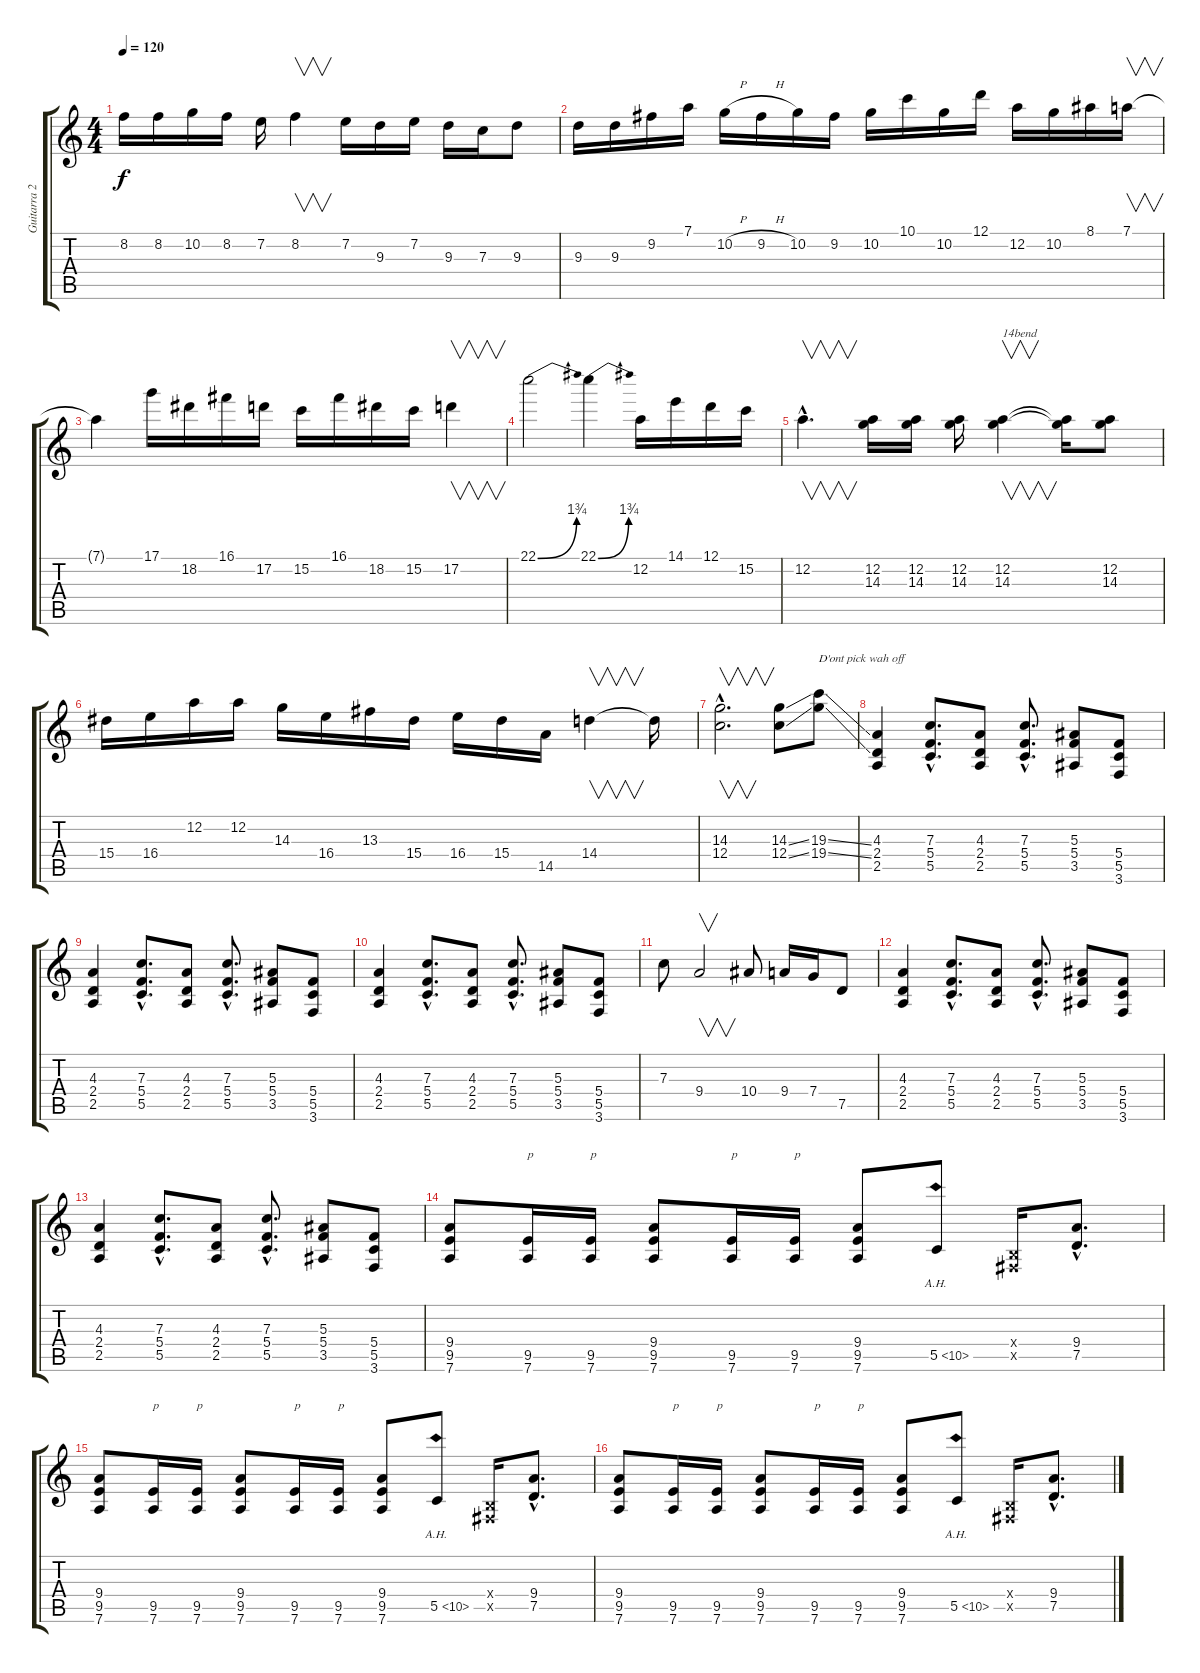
\track ("Guitarra 2" "Guitarra 2") {instrument distortionguitar}
\staff {score tabs}
\tuning (D4 A3 F3 C3 G2 D2) {hide}
\ts (4 4)
\tempo 120
\clef g2
\ks c
8.2.16{dy f} 8.2.16 10.2.16 8.2.16 7.2.16 8.2.4{v} 7.2.16 9.3.16 7.2.16 9.3.16 7.3.16 9.3.8 |
9.3.16 9.3.16 9.2.16 7.1.16 10.2{h}.16 9.2{h}.16 10.2.16 9.2.16 10.2.16 10.1.16 10.2.16 12.1.16 12.2.16 10.2.16 8.1.16 7.1.16{v} |
7.1{t}.4 17.1.16 18.2.16 16.1.16 17.2.16 15.2.16 16.1.16 18.2.16 15.2.16 17.2.4{v} |
22.1{be (bend 0 0 60 7)}.2 22.1{be (bend 0 0 60 7)}.4 12.2.16 14.1.16 12.1.16 15.2.16 |
12.2{hac}.4{v d} (12.2 14.3).16 (12.2 14.3).16 (12.2 14.3).16 (12.2 14.3).4{v txt "14bend "} (12.2{t} 14.3{t}).16 (12.2 14.3).8 |
15.4.16 16.4.16 12.2.16 12.2.16 14.3.16 16.4.16 13.3.16 15.4.16 16.4.16 15.4.16 14.5.16 14.4.4{v} 14.4{t}.16 |
(14.3{hac} 12.4{hac}).2{v d} (14.3{ss} 12.4{ss}).8 (19.3{ss} 19.4{ss}).8{txt "D'ont pick wah off"} |
(4.3 2.4 2.5).4{volume 8} (7.3{hac} 5.4{hac} 5.5{hac}).8{d} (4.3 2.4 2.5).8 (7.3{hac} 5.4{hac} 5.5{hac}).8{d} (5.3 5.4 3.5).8 (5.4 5.5 3.6).8 |
(4.3 2.4 2.5).4 (7.3{hac} 5.4{hac} 5.5{hac}).8{d} (4.3 2.4 2.5).8 (7.3{hac} 5.4{hac} 5.5{hac}).8{d} (5.3 5.4 3.5).8 (5.4 5.5 3.6).8 |
(4.3 2.4 2.5).4 (7.3{hac} 5.4{hac} 5.5{hac}).8{d} (4.3 2.4 2.5).8 (7.3{hac} 5.4{hac} 5.5{hac}).8{d} (5.3 5.4 3.5).8 (5.4 5.5 3.6).8 |
7.3.8 9.4.2{v} 10.4.8 9.4.16 7.4.16 7.5.8 |
(4.3 2.4 2.5).4 (7.3{hac} 5.4{hac} 5.5{hac}).8{d} (4.3 2.4 2.5).8 (7.3{hac} 5.4{hac} 5.5{hac}).8{d} (5.3 5.4 3.5).8 (5.4 5.5 3.6).8 |
(4.3 2.4 2.5).4 (7.3{hac} 5.4{hac} 5.5{hac}).8{d} (4.3 2.4 2.5).8 (7.3{hac} 5.4{hac} 5.5{hac}).8{d} (5.3 5.4 3.5).8 (5.4 5.5 3.6).8 |
(9.4 9.5 7.6).8 (9.5 7.6).16{txt "p"} (9.5 7.6).16{txt "p"} (9.4 9.5 7.6).8 (9.5 7.6).16{txt "p"} (9.5 7.6).16{txt "p"} (9.4 9.5 7.6).8 5.5{ah 5}.8 (-1.4{x} -1.5{x}).16 (9.4{hac} 7.5{hac}).8{d} |
(9.4 9.5 7.6).8 (9.5 7.6).16{txt "p"} (9.5 7.6).16{txt "p"} (9.4 9.5 7.6).8 (9.5 7.6).16{txt "p"} (9.5 7.6).16{txt "p"} (9.4 9.5 7.6).8 5.5{ah 5}.8 (-1.4{x} -1.5{x}).16 (9.4{hac} 7.5{hac}).8{d} |
(9.4 9.5 7.6).8 (9.5 7.6).16{txt "p"} (9.5 7.6).16{txt "p"} (9.4 9.5 7.6).8 (9.5 7.6).16{txt "p"} (9.5 7.6).16{txt "p"} (9.4 9.5 7.6).8 5.5{ah 5}.8 (-1.4{x} -1.5{x}).16 (9.4{hac} 7.5{hac}).8{d}
